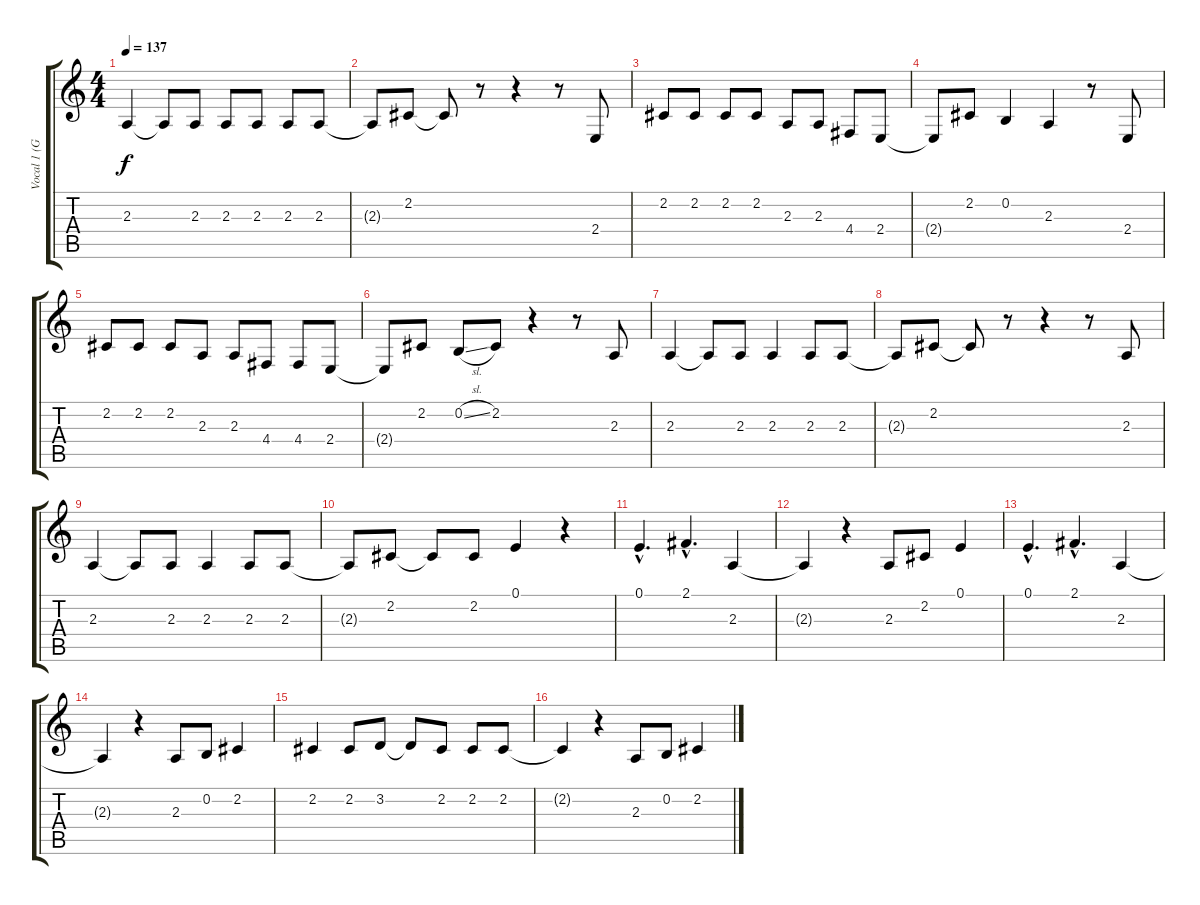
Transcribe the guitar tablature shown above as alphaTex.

\track ("Vocal 1 (Gotou)" "Vocal 1 (G") {instrument flute}
\staff {score tabs}
\tuning (E4 B3 G3 D3 A2 E2) {hide}
\ts (4 4)
\tempo 137
\clef g2
\ks c
2.3.4{dy f} 2.3{t}.8 2.3.8 2.3.8 2.3.8 2.3.8 2.3.8 |
2.3{t}.8 2.2.8 2.2{t}.8 r.8 r.4 r.8 2.4.8 |
2.2.8 2.2.8 2.2.8 2.2.8 2.3.8 2.3.8 4.4.8 2.4.8 |
2.4{t}.8 2.2.8 0.2.4 2.3.4 r.8 2.4.8 |
2.2.8 2.2.8 2.2.8 2.3.8 2.3.8 4.4.8 4.4.8 2.4.8 |
2.4{t}.8 2.2.8 0.2{sl}.8 2.2.8 r.4 r.8 2.3.8 |
2.3.4 2.3{t}.8 2.3.8 2.3.4 2.3.8 2.3.8 |
2.3{t}.8 2.2.8 2.2{t}.8 r.8 r.4 r.8 2.3.8 |
2.3.4 2.3{t}.8 2.3.8 2.3.4 2.3.8 2.3.8 |
2.3{t}.8 2.2.8 2.2{t}.8 2.2.8 0.1.4 r.4 |
0.1{hac}.4{d} 2.1{hac}.4{d} 2.3.4 |
2.3{t}.4 r.4 2.3.8 2.2.8 0.1.4 |
0.1{hac}.4{d} 2.1{hac}.4{d} 2.3.4 |
2.3{t}.4 r.4 2.3.8 0.2.8 2.2.4 |
2.2.4 2.2.8 3.2.8 3.2{t}.8 2.2.8 2.2.8 2.2.8 |
2.2{t}.4 r.4 2.3.8 0.2.8 2.2.4
